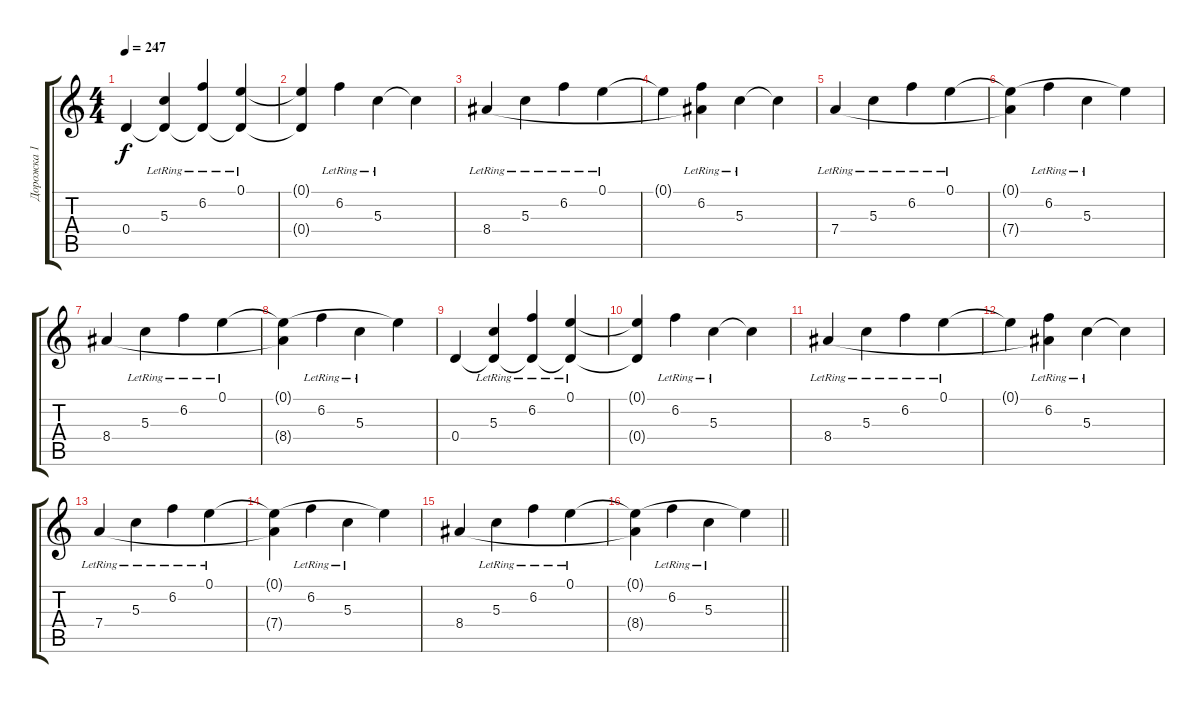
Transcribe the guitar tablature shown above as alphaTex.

\track ("Дорожка 1" "Дорожка 1") {instrument acousticguitarnylon}
\staff {score tabs}
\tuning (E4 B3 G3 D3 A2 E2) {hide}
\ts (4 4)
\tempo 247
\clef g2
\ks c
0.4.4{dy f} (5.3{lr} 0.4{t}).4 (6.2{lr} 0.4{t}).4 (0.1{lr} 0.4{t}).4 |
(0.1{t} 0.4{t}).4 6.2{lr}.4 5.3{lr}.4 5.3{t}.4 |
8.4{lr}.4 5.3{lr}.4 6.2{lr}.4 0.1{lr}.4 |
0.1{t}.4 (6.2{lr} 8.4{t}).4 5.3{lr}.4 5.3{t}.4 |
7.4{lr}.4 5.3{lr}.4 6.2{lr}.4 0.1{lr}.4 |
(0.1{t} 7.4{t}).4 6.2{lr}.4 5.3{lr}.4 0.1{t}.4 |
8.4.4 5.3{lr}.4 6.2{lr}.4 0.1{lr}.4 |
(0.1{t} 8.4{t}).4 6.2{lr}.4 5.3{lr}.4 0.1{t}.4 |
0.4.4 (5.3{lr} 0.4{t}).4 (6.2{lr} 0.4{t}).4 (0.1{lr} 0.4{t}).4 |
(0.1{t} 0.4{t}).4 6.2{lr}.4 5.3{lr}.4 5.3{t}.4 |
8.4{lr}.4 5.3{lr}.4 6.2{lr}.4 0.1{lr}.4 |
0.1{t}.4 (6.2{lr} 8.4{t}).4 5.3{lr}.4 5.3{t}.4 |
7.4{lr}.4 5.3{lr}.4 6.2{lr}.4 0.1{lr}.4 |
(0.1{t} 7.4{t}).4 6.2{lr}.4 5.3{lr}.4 0.1{t}.4 |
8.4.4 5.3{lr}.4 6.2{lr}.4 0.1{lr}.4 |
\barLineRight lightlight
(0.1{t} 8.4{t}).4 6.2{lr}.4 5.3{lr}.4 0.1{t}.4
